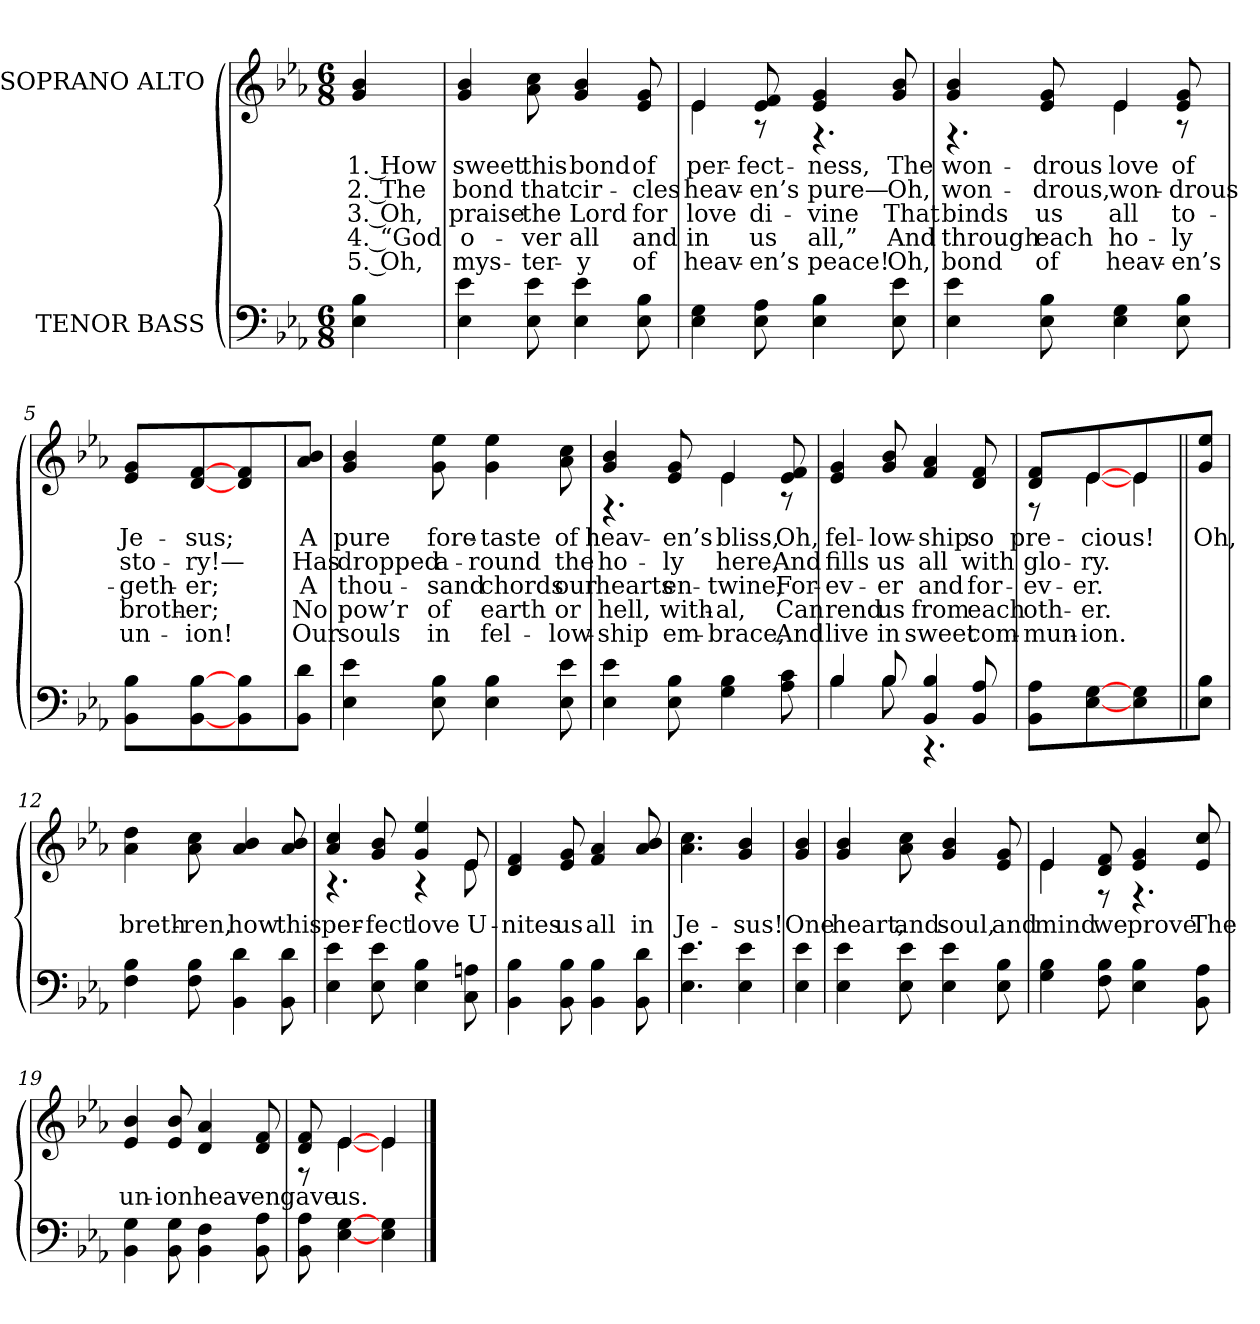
**kern	**kern	**text	**text	**text	**text	**text
*part2	*part1	*part1	*part1	*part1	*part1	*part1
*staff2	*staff1	*staff1	*staff1	*staff1	*staff1	*staff1
*I"TENOR BASS	*I"SOPRANO ALTO	*	*	*	*	*
*clefF4	*clefG2	*	*	*	*	*
*k[b-e-a-]	*k[b-e-a-]	*	*	*	*	*
*E-:	*E-:	*	*	*	*	*
*M6/8	*M6/8	*	*	*	*	*
*MM80	*MM80	*	*	*	*	*
=1	=1	=1	=1	=1	=1	=1
8E- 8B-J	8g 8b-J	-1. How	-2. The	-3. Oh,	-4. “God	-5. Oh,
=2	=2	=2	=2	=2	=2	=2
4E- 4e-	4g 4b-	-sweet	-bond	-praise	-o-	-mys-
8E- 8e-	8a- 8cc	-this	-that	-the	-ver	-ter-
4E- 4e-	4g 4b-	-bond	-cir-	-Lord	-all	-y
8E- 8B-	8e- 8g	-of	-cles	-for	-and	-of
=3	=3	=3	=3	=3	=3	=3
*	*^	*	*	*	*	*
4E- 4G	4e-	4e-	-per-	-heav-	-love	-in	-heav-
8E- 8A-	8e- 8f	8r	-fect-	-en’s	-di-	-us	-en’s
4E- 4B-	4e- 4g	4.r	-ness,	-pure—	-vine	-all,”	-peace!
8E- 8e-	8g 8b-	.	-The	-Oh,	-That	-And	-Oh,
=4	=4	=4	=4	=4	=4	=4	=4
4E- 4e-	4g 4b-	4.r	-won-	-won-	-binds	-through	-bond
8E- 8B-	8e- 8g	.	-drous	-drous,	-us	-each	-of
4E- 4G	4e-	4e-	-love	-won-	-all	-ho-	-heav-
8E- 8B-	8e- 8g	8r	-of	-drous	-to-	-ly	-en’s
*	*v	*v	*	*	*	*	*
=5	=5	=5	=5	=5	=5	=5
8BB- 8B-L	8e- 8gL	-Je-	-sto-	-geth-	-broth-	-un-
[4BB- [4B-	[4d [4f	-sus;	-ry!—	-er;	-er;	-ion!
4BB- 4B-	4d 4f	.	.	.	.	.
=6	=6	=6	=6	=6	=6	=6
8BB- 8dJ	8a- 8b-J	-A	-Has	-A	-No	-Our
=7	=7	=7	=7	=7	=7	=7
4E- 4e-	4g 4b-	-pure	-dropped	-thou-	-pow’r	-souls
8E- 8B-	8g 8ee-	-fore-	-a-	-sand	-of	-in
4E- 4B-	4g 4ee-	-taste	-round	-chords	-earth	-fel-
8E- 8e-	8a- 8cc	-of	-the	-our	-or	-low-
=8	=8	=8	=8	=8	=8	=8
*	*^	*	*	*	*	*
4E- 4e-	4g 4b-	4.r	-heav-	-ho-	-hearts	-hell,	-ship
8E- 8B-	8e- 8g	.	-en’s	-ly	-en-	-with-	-em-
4G 4B-	4e-	4e-	-bliss,	-here,	-twine,	-al,	-brace,
8A- 8c	8e- 8f	8r	-Oh,	-And	-For-	-Can	-And
*	*v	*v	*	*	*	*	*
=9	=9	=9	=9	=9	=9	=9
*^	*	*	*	*	*	*
4B-	4B-	4e- 4g	-fel-	-fills	-ev-	-rend	-live
8B-	8B-	8g 8b-	-low-	-us	-er	-us	-in
4BB- 4B-	4.r	4f 4a-	-ship	-all	-and	-from	-sweet
8BB- 8A-	.	8d 8f	-so	-with	-for-	-each	-com-
*v	*v	*	*	*	*	*	*
=10	=10	=10	=10	=10	=10	=10
*	*^	*	*	*	*	*
8BB- 8A-L	8d 8fL	8r	-pre-	-glo-	-ev-	-oth-	-mun-
[4E- [4G	[4e-	[4e-	-cious!	-ry.	-er.	-er.	-ion.
4E- 4G	4e-	4e-	.	.	.	.	.
=11||	=11||	=11||	=11||	=11||	=11||	=11||	=11||
!	!LO:TX:a:t=Refrain	!	!	!	!	!	!
*	*v	*v	*	*	*	*	*
8E- 8B-J	8g 8ee-J	-Oh,	.	.	.	.
=12	=12	=12	=12	=12	=12	=12
4F 4B-	4a- 4dd	-breth-	.	.	.	.
8F 8B-	8a- 8cc	-ren,	.	.	.	.
4BB- 4d	4a- 4b-	-how	.	.	.	.
8BB- 8d	8a- 8b-	-this	.	.	.	.
=13	=13	=13	=13	=13	=13	=13
*	*^	*	*	*	*	*
4E- 4e-	4a- 4cc	4.r	-per-	.	.	.	.
8E- 8e-	8g 8b-	.	-fect	.	.	.	.
4E- 4B-	4g 4ee-	4r	-love	.	.	.	.
8C 8A	8e-	8e-	-U-	.	.	.	.
*	*v	*v	*	*	*	*	*
=14	=14	=14	=14	=14	=14	=14
4BB- 4B-	4d 4f	-nites	.	.	.	.
8BB- 8B-	8e- 8g	-us	.	.	.	.
4BB- 4B-	4f 4a-	-all	.	.	.	.
8BB- 8d	8a- 8b-	-in	.	.	.	.
=15	=15	=15	=15	=15	=15	=15
4.E- 4.e-	4.a- 4.cc	-Je-	.	.	.	.
4E- 4e-	4g 4b-	-sus!	.	.	.	.
=16	=16	=16	=16	=16	=16	=16
8E- 8e-J	8g 8b-J	-One	.	.	.	.
=17	=17	=17	=17	=17	=17	=17
4E- 4e-	4g 4b-	-heart,	.	.	.	.
8E- 8e-	8a- 8cc	-and	.	.	.	.
4E- 4e-	4g 4b-	-soul,	.	.	.	.
8E- 8B-	8e- 8g	-and	.	.	.	.
=18	=18	=18	=18	=18	=18	=18
*	*^	*	*	*	*	*
4G 4B-	4e-	4e-	-mind	.	.	.	.
8F 8B-	8d 8f	8r	-we	.	.	.	.
4E- 4B-	4e- 4g	4.r	-prove	.	.	.	.
8BB- 8A-	8e- 8cc	.	-The	.	.	.	.
*	*v	*v	*	*	*	*	*
=19	=19	=19	=19	=19	=19	=19
4BB- 4G	4e- 4b-	-un-	.	.	.	.
8BB- 8G	8e- 8b-	-ion	.	.	.	.
4BB- 4F	4d 4a-	-heav-	.	.	.	.
8BB- 8A-	8d 8f	-en	.	.	.	.
=20	=20	=20	=20	=20	=20	=20
*	*^	*	*	*	*	*
8BB- 8A-L	8d 8fL	8r	-gave	.	.	.	.
[4E- [4G	[4e-	[4e-	-us.	.	.	.	.
4E- 4G	4e-	4e-	.	.	.	.	.
*	*v	*v	*	*	*	*	*
==	==	==	==	==	==	==
*-	*-	*-	*-	*-	*-	*-
